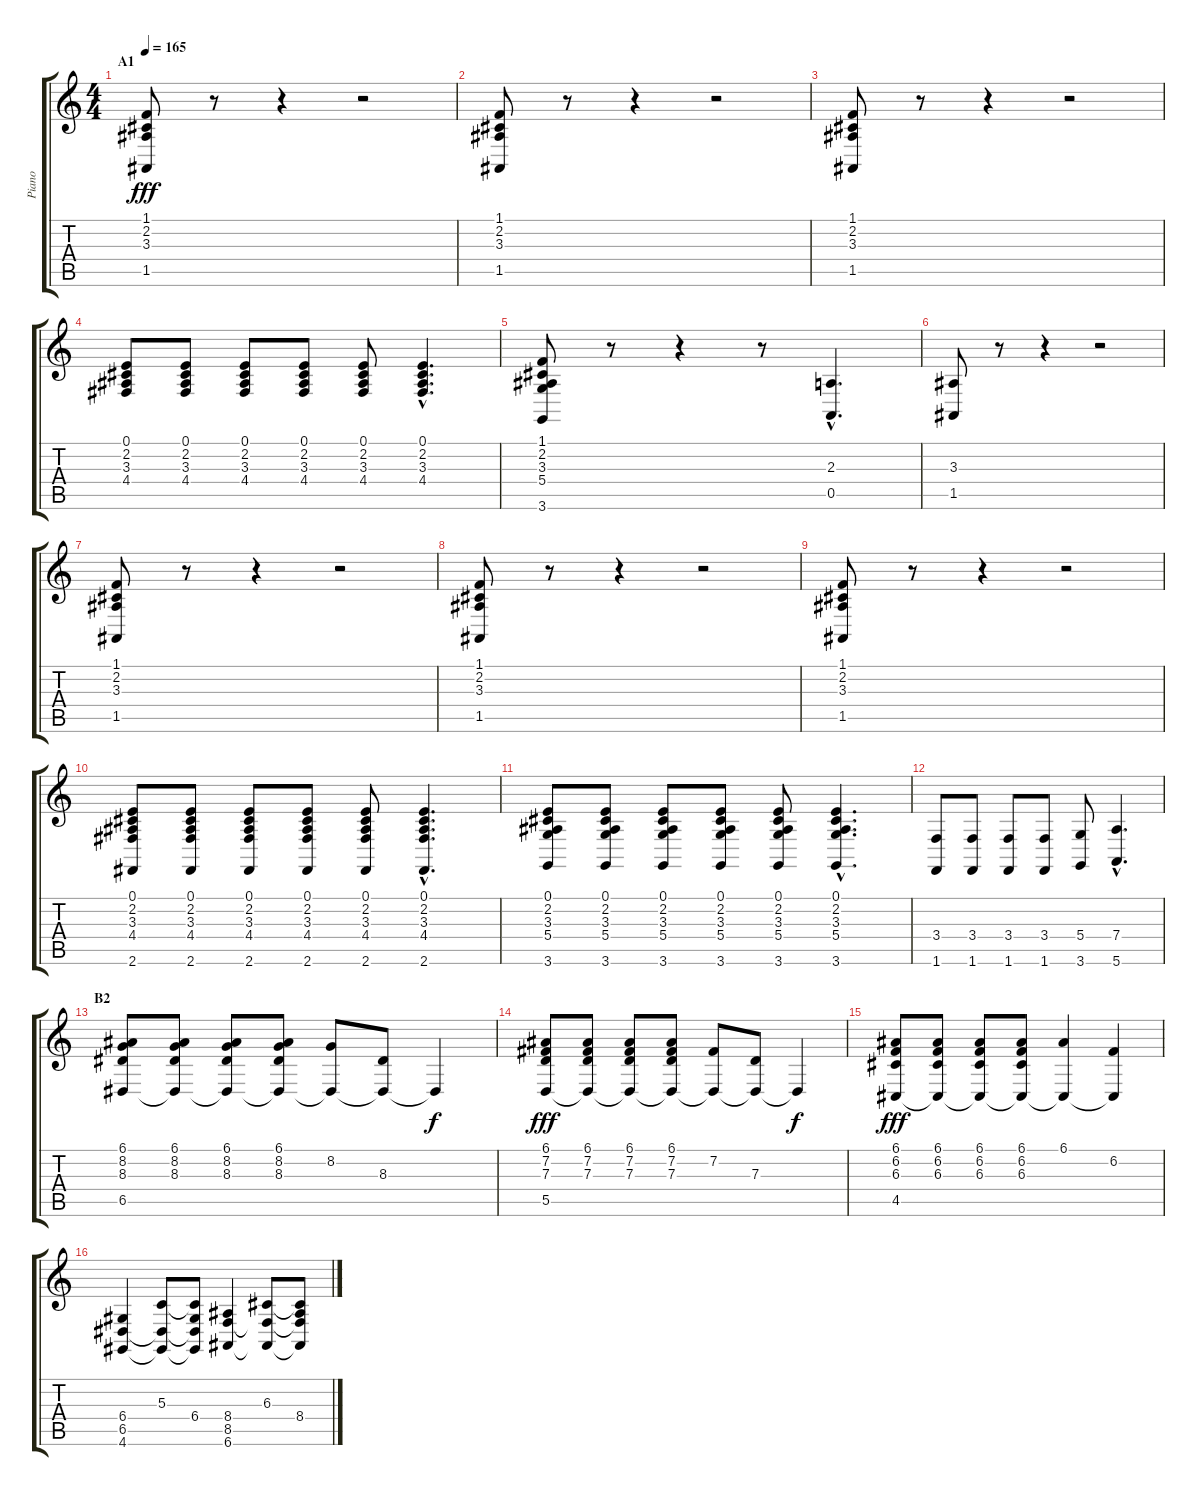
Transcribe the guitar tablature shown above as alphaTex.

\track ("Piano" "Piano") {instrument acousticgrandpiano}
\staff {score tabs}
\tuning (E4 B3 G3 D3 A2 E2) {hide}
\ts (4 4)
\section ("" "A1")
\tempo 165
\clef g2
\ks c
(1.1 2.2 3.3 1.5).8{dy fff} r.8 r.4 r.2 |
(1.1 2.2 3.3 1.5).8 r.8 r.4 r.2 |
(1.1 2.2 3.3 1.5).8 r.8 r.4 r.2 |
(0.1 2.2 3.3 4.4).8 (0.1 2.2 3.3 4.4).8 (0.1 2.2 3.3 4.4).8 (0.1 2.2 3.3 4.4).8 (0.1 2.2 3.3 4.4).8 (0.1{hac} 2.2{hac} 3.3{hac} 4.4{hac}).4{d} |
(1.1 2.2 3.3 5.4 3.6).8 r.8 r.4 r.8 (2.3{hac} 0.5{hac}).4{d} |
(3.3 1.5).8 r.8 r.4 r.2 |
(1.1 2.2 3.3 1.5).8 r.8 r.4 r.2 |
(1.1 2.2 3.3 1.5).8 r.8 r.4 r.2 |
(1.1 2.2 3.3 1.5).8 r.8 r.4 r.2 |
(0.1 2.2 3.3 4.4 2.6).8 (0.1 2.2 3.3 4.4 2.6).8 (0.1 2.2 3.3 4.4 2.6).8 (0.1 2.2 3.3 4.4 2.6).8 (0.1 2.2 3.3 4.4 2.6).8 (0.1{hac} 2.2{hac} 3.3{hac} 4.4{hac} 2.6{hac}).4{d} |
(0.1 2.2 3.3 5.4 3.6).8 (0.1 2.2 3.3 5.4 3.6).8 (0.1 2.2 3.3 5.4 3.6).8 (0.1 2.2 3.3 5.4 3.6).8 (0.1 2.2 3.3 5.4 3.6).8 (0.1{hac} 2.2{hac} 3.3{hac} 5.4{hac} 3.6{hac}).4{d} |
(3.4 1.6).8 (3.4 1.6).8 (3.4 1.6).8 (3.4 1.6).8 (5.4 3.6).8 (7.4{hac} 5.6{hac}).4{d} |
\section ("" "B2")
(6.1 8.2 8.3 6.5).8 (6.1 8.2 8.3 6.5{t}).8 (6.1 8.2 8.3 6.5{t}).8 (6.1 8.2 8.3 6.5{t}).8 (8.2 6.5{t}).8 (8.3 6.5{t}).8 6.5{t}.4{dy f} |
(6.1 7.2 7.3 5.5).8{dy fff} (6.1 7.2 7.3 5.5{t}).8 (6.1 7.2 7.3 5.5{t}).8 (6.1 7.2 7.3 5.5{t}).8 (7.2 5.5{t}).8 (7.3 5.5{t}).8 5.5{t}.4{dy f} |
(6.1 6.2 6.3 4.5).8{dy fff} (6.1 6.2 6.3 4.5{t}).8 (6.1 6.2 6.3 4.5{t}).8 (6.1 6.2 6.3 4.5{t}).8 (6.1 4.5{t}).4 (6.2 4.5{t}).4 |
(6.4 6.5 4.6).4 (5.3 6.5{t} 4.6{t}).8 (5.3{t} 6.4 6.5{t} 4.6{t}).8 (8.4 8.5 6.6).4 (6.3 8.5{t} 6.6{t}).8 (6.3{t} 8.4 8.5{t} 6.6{t}).8
